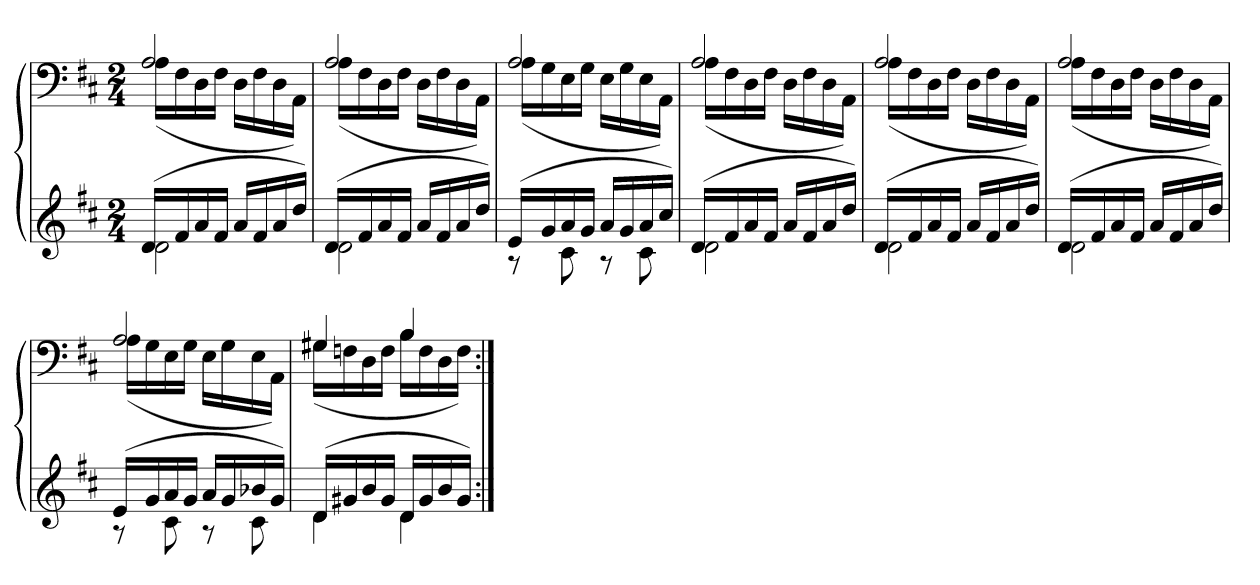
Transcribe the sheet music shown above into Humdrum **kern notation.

**kern	**kern
*part1	*part1
*staff2	*staff1
*clefG2	*clefF4
*k[f#c#]	*k[f#c#]
*D:	*D:
*M2/4	*M2/4
=	=
*^	*^
(16dLL	2d	2A	(16ALL
16f#	.	.	16F#
16a	.	.	16D
16f#JJ	.	.	16F#JJ
16aLL	.	.	16DLL
16f#	.	.	16F#
16a	.	.	16D
16ddJJ)	.	.	16AAJJ)
=	=	=	=
(16dLL	2d	2A	(16ALL
16f#	.	.	16F#
16a	.	.	16D
16f#JJ	.	.	16F#JJ
16aLL	.	.	16DLL
16f#	.	.	16F#
16a	.	.	16D
16ddJJ)	.	.	16AAJJ)
=	=	=	=
(16eLL	8r	2A	(16ALL
16g	.	.	16G
16a	8c#	.	16E
16gJJ	.	.	16GJJ
16aLL	8r	.	16ELL
16g	.	.	16G
16a	8c#	.	16E
16cc#JJ)	.	.	16AAJJ)
=	=	=	=
(16dLL	2d	2A	(16ALL
16f#	.	.	16F#
16a	.	.	16D
16f#JJ	.	.	16F#JJ
16aLL	.	.	16DLL
16f#	.	.	16F#
16a	.	.	16D
16ddJJ)	.	.	16AAJJ)
=	=	=	=
(16dLL	2d	2A	(16ALL
16f#	.	.	16F#
16a	.	.	16D
16f#JJ	.	.	16F#JJ
16aLL	.	.	16DLL
16f#	.	.	16F#
16a	.	.	16D
16ddJJ)	.	.	16AAJJ)
=	=	=	=
(16dLL	2d	2A	(16ALL
16f#	.	.	16F#
16a	.	.	16D
16f#JJ	.	.	16F#JJ
16aLL	.	.	16DLL
16f#	.	.	16F#
16a	.	.	16D
16ddJJ)	.	.	16AAJJ)
=	=	=	=
(16eLL	8r	2A	(16ALL
16g	.	.	16G
16a	8c#	.	16E
16gJJ	.	.	16GJJ
16aLL	8r	.	16ELL
16g	.	.	16G
16b-X	8c#	.	16E
16gJJ)	.	.	16AAJJ)
=	=	=	=
(16dLL	4d	4G#X	(16G#XLL
16g#X	.	.	16Fn
16b	.	.	16D
16g#JJ	.	.	16FJJ
16dLL	4d	4B	16BLL
16g#	.	.	16F
16b	.	.	16D
16g#JJ)	.	.	16FJJ)
*v	*v	*	*
*	*v	*v
=:|!	=:|!
*-	*-
